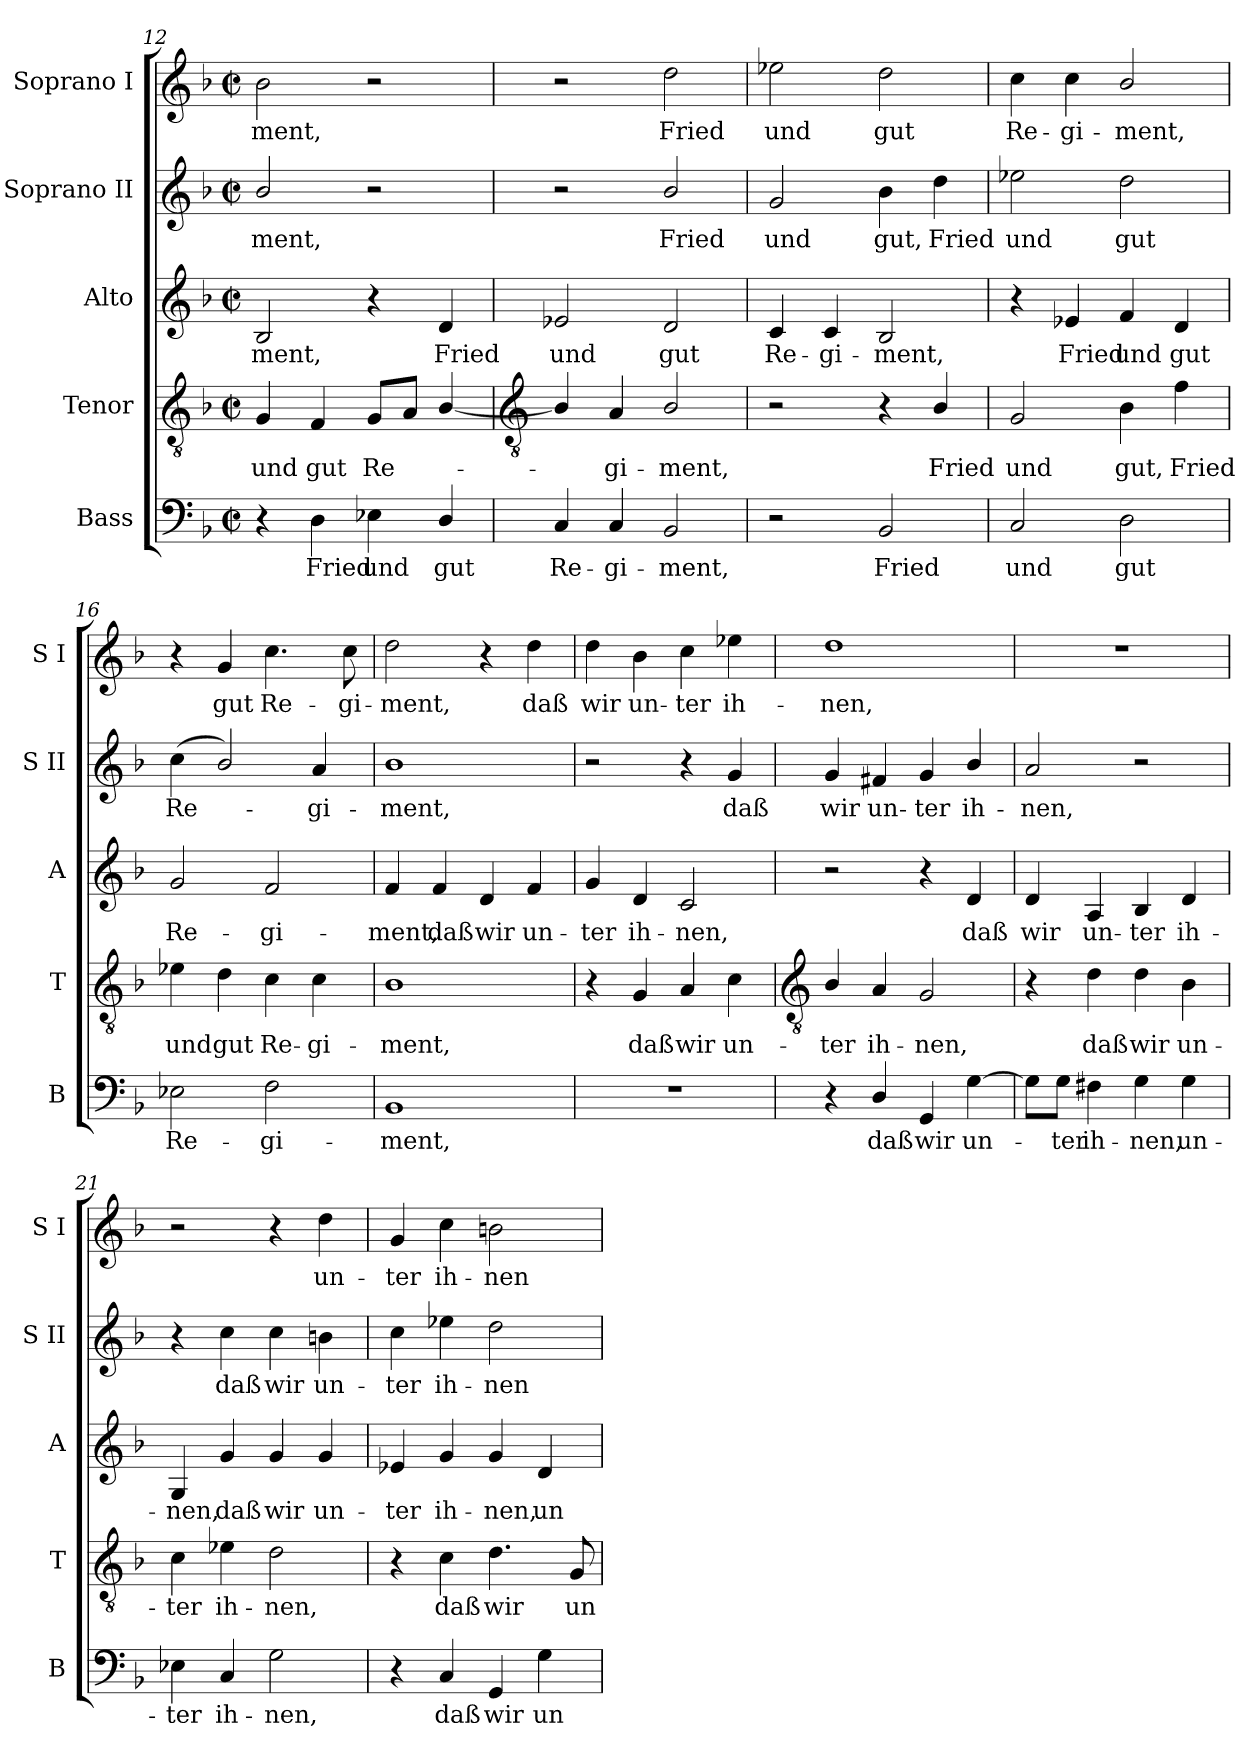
**kern	**text	**kern	**text	**kern	**text	**kern	**text	**kern	**text
*part5	*part5	*part4	*part4	*part3	*part3	*part2	*part2	*part1	*part1
*staff5	*staff5	*staff4	*staff4	*staff3	*staff3	*staff2	*staff2	*staff1	*staff1
*I"Bass	*	*I"Tenor	*	*I"Alto	*	*I"Soprano II	*	*I"Soprano I	*
*I'B	*	*I'T	*	*I'A	*	*I'S II	*	*I'S I	*
*clefF4	*	*clefGv2	*	*clefG2	*	*clefG2	*	*clefG2	*
*k[b-]	*	*k[b-]	*	*k[b-]	*	*k[b-]	*	*k[b-]	*
*F:	*	*F:	*	*F:	*	*F:	*	*F:	*
*M2/2	*	*M2/2	*	*M2/2	*	*M2/2	*	*M2/2	*
*met(c|)	*	*met(c|)	*	*met(c|)	*	*met(c|)	*	*met(c|)	*
=12	=12	=12	=12	=12	=12	=12	=12	=12	=12
!	!	!	!LO:LY:b	!	!LO:LY:b	!	!LO:LY:b	!	!LO:LY:b
4r	.	4G	und	2B-	-ment,	2b-/	-ment,	2b-	-ment,
!	!LO:LY:b	!	!LO:LY:b	!	!	!	!	!	!
4D	Fried	4F	gut	.	.	.	.	.	.
!	!LO:LY:b	!	!LO:LY:b	!	!	!	!	!	!
4E-X	und	8GL	Re-	4r	.	2r	.	2r	.
.	.	8AJ	.	.	.	.	.	.	.
!	!LO:LY:b	!	!	!	!LO:LY:b	!	!	!	!
4D/	gut	[4B-/	.	4d	Fried	.	.	.	.
!!LO:LB:g=z
=13	=13	=13	=13	=13	=13	=13	=13	=13	=13
*	*	*clefGv2	*	*	*	*	*	*	*
!	!LO:LY:b	!	!	!	!LO:LY:b	!	!	!	!
4C	Re-	4B-/]	.	2e-X	und	2r	.	2r	.
!	!LO:LY:b	!	!LO:LY:b	!	!	!	!	!	!
4C	-gi-	4A	gi-	.	.	.	.	.	.
!	!LO:LY:b	!	!LO:LY:b	!	!LO:LY:b	!	!LO:LY:b	!	!LO:LY:b
2BB-	-ment,	2B-/	-ment,	2d	gut	2b-/	Fried	2dd	Fried
=14	=14	=14	=14	=14	=14	=14	=14	=14	=14
!	!	!	!	!	!LO:LY:b	!	!LO:LY:b	!	!LO:LY:b
2r	.	2r	.	4c	Re-	2g	und	2ee-X	und
!	!	!	!	!	!LO:LY:b	!	!	!	!
.	.	.	.	4c	-gi-	.	.	.	.
!	!LO:LY:b	!	!	!	!LO:LY:b	!	!LO:LY:b	!	!LO:LY:b
2BB-	Fried	4r	.	2B-	-ment,	4b-	gut,	2dd	gut
!	!	!	!LO:LY:b	!	!	!	!LO:LY:b	!	!
.	.	4B-/	Fried	.	.	4dd	Fried	.	.
=15	=15	=15	=15	=15	=15	=15	=15	=15	=15
!	!LO:LY:b	!	!LO:LY:b	!	!	!	!LO:LY:b	!	!LO:LY:b
2C	und	2G	und	4r	.	2ee-X	und	4cc	Re-
!	!	!	!	!	!LO:LY:b	!	!	!	!LO:LY:b
.	.	.	.	4e-X	Fried	.	.	4cc	-gi-
!	!LO:LY:b	!	!LO:LY:b	!	!LO:LY:b	!	!LO:LY:b	!	!LO:LY:b
2D	gut	4B-	gut,	4f	und	2dd	gut	2b-/	-ment,
!	!	!	!LO:LY:b	!	!LO:LY:b	!	!	!	!
.	.	4f	Fried	4d	gut	.	.	.	.
=16	=16	=16	=16	=16	=16	=16	=16	=16	=16
!	!LO:LY:b	!	!LO:LY:b	!	!LO:LY:b	!	!LO:LY:b	!	!
2E-X	Re-	4e-X	und	2g	Re-	(<4cc	Re-	4r	.
!	!	!	!LO:LY:b	!	!	!	!	!	!LO:LY:b
.	.	4d	gut	.	.	2b-/)	.	4g	gut
!	!LO:LY:b	!	!LO:LY:b	!	!LO:LY:b	!	!	!	!LO:LY:b
2F	-gi-	4c	Re-	2f	-gi-	.	.	4.cc	Re-
!	!	!	!LO:LY:b	!	!	!	!LO:LY:b	!	!
.	.	4c	-gi-	.	.	4a	gi-	.	.
!	!	!	!	!	!	!	!	!	!LO:LY:b
.	.	.	.	.	.	.	.	8cc	-gi-
=17	=17	=17	=17	=17	=17	=17	=17	=17	=17
!	!LO:LY:b	!	!LO:LY:b	!	!LO:LY:b	!	!LO:LY:b	!	!LO:LY:b
1BB-	-ment,	1B-	-ment,	4f	-ment,	1b-	-ment,	2dd	-ment,
!	!	!	!	!	!LO:LY:b	!	!	!	!
.	.	.	.	4f	daß	.	.	.	.
!	!	!	!	!	!LO:LY:b	!	!	!	!
.	.	.	.	4d	wir	.	.	4r	.
!	!	!	!	!	!LO:LY:b	!	!	!	!LO:LY:b
.	.	.	.	4f	un-	.	.	4dd	daß
=18	=18	=18	=18	=18	=18	=18	=18	=18	=18
!	!	!	!	!	!LO:LY:b	!	!	!	!LO:LY:b
1r	.	4r	.	4g	-ter	2r	.	4dd	wir
!	!	!	!LO:LY:b	!	!LO:LY:b	!	!	!	!LO:LY:b
.	.	4G	daß	4d	ih-	.	.	4b-	un-
!	!	!	!LO:LY:b	!	!LO:LY:b	!	!	!	!LO:LY:b
.	.	4A	wir	2c	-nen,	4r	.	4cc	-ter
!	!	!	!LO:LY:b	!	!	!	!LO:LY:b	!	!LO:LY:b
.	.	4c	un-	.	.	4g	daß	4ee-X	ih-
!!LO:LB:g=z
=19	=19	=19	=19	=19	=19	=19	=19	=19	=19
*	*	*clefGv2	*	*	*	*	*	*	*
!	!	!	!LO:LY:b	!	!	!	!LO:LY:b	!	!LO:LY:b
4r	.	4B-/	-ter	2r	.	4g	wir	1dd	-nen,
!	!LO:LY:b	!	!LO:LY:b	!	!	!	!LO:LY:b	!	!
4D/	daß	4A	ih-	.	.	4f#X	un-	.	.
!	!LO:LY:b	!	!LO:LY:b	!	!	!	!LO:LY:b	!	!
4GG	wir	2G	-nen,	4r	.	4g	-ter	.	.
!	!LO:LY:b	!	!	!	!LO:LY:b	!	!LO:LY:b	!	!
[4G	un-	.	.	4d	daß	4b-/	ih-	.	.
=20	=20	=20	=20	=20	=20	=20	=20	=20	=20
!	!	!	!	!	!LO:LY:b	!	!LO:LY:b	!	!
8G\L]	.	4r	.	4d	wir	2a	-nen,	1r	.
!	!LO:LY:b	!	!	!	!	!	!	!	!
8G\J	ter	.	.	.	.	.	.	.	.
!	!LO:LY:b	!	!LO:LY:b	!	!LO:LY:b	!	!	!	!
4F#X	ih-	4d	daß	4A	un-	.	.	.	.
!	!LO:LY:b	!	!LO:LY:b	!	!LO:LY:b	!	!	!	!
4G	-nen,	4d	wir	4B-	-ter	2r	.	.	.
!	!LO:LY:b	!	!LO:LY:b	!	!LO:LY:b	!	!	!	!
4G	un-	4B-	un-	4d	ih-	.	.	.	.
=21	=21	=21	=21	=21	=21	=21	=21	=21	=21
!	!LO:LY:b	!	!LO:LY:b	!	!LO:LY:b	!	!	!	!
4E-X	-ter	4c	-ter	4G	-nen,	4r	.	2r	.
!	!LO:LY:b	!	!LO:LY:b	!	!LO:LY:b	!	!LO:LY:b	!	!
4C	ih-	4e-X	ih-	4g	daß	4cc	daß	.	.
!	!LO:LY:b	!	!LO:LY:b	!	!LO:LY:b	!	!LO:LY:b	!	!
2G	-nen,	2d	-nen,	4g	wir	4cc	wir	4r	.
!	!	!	!	!	!LO:LY:b	!	!LO:LY:b	!	!LO:LY:b
.	.	.	.	4g	un-	4bn	un-	4dd	un-
=22	=22	=22	=22	=22	=22	=22	=22	=22	=22
!	!	!	!	!	!LO:LY:b	!	!LO:LY:b	!	!LO:LY:b
4r	.	4r	.	4e-X	-ter	4cc	-ter	4g	-ter
!	!LO:LY:b	!	!LO:LY:b	!	!LO:LY:b	!	!LO:LY:b	!	!LO:LY:b
4C	daß	4c	daß	4g	ih-	4ee-X	ih-	4cc	ih-
!	!LO:LY:b	!	!LO:LY:b	!	!LO:LY:b	!	!LO:LY:b	!	!LO:LY:b
4GG	wir	4.d	wir	4g	-nen,	2dd	-nen	2bn	-nen
!	!LO:LY:b	!	!	!	!LO:LY:b	!	!	!	!
4G	un-	.	.	4d	un-	.	.	.	.
!	!	!	!LO:LY:b	!	!	!	!	!	!
.	.	8G	un-	.	.	.	.	.	.
=	=	=	=	=	=	=	=	=	=
*-	*-	*-	*-	*-	*-	*-	*-	*-	*-
